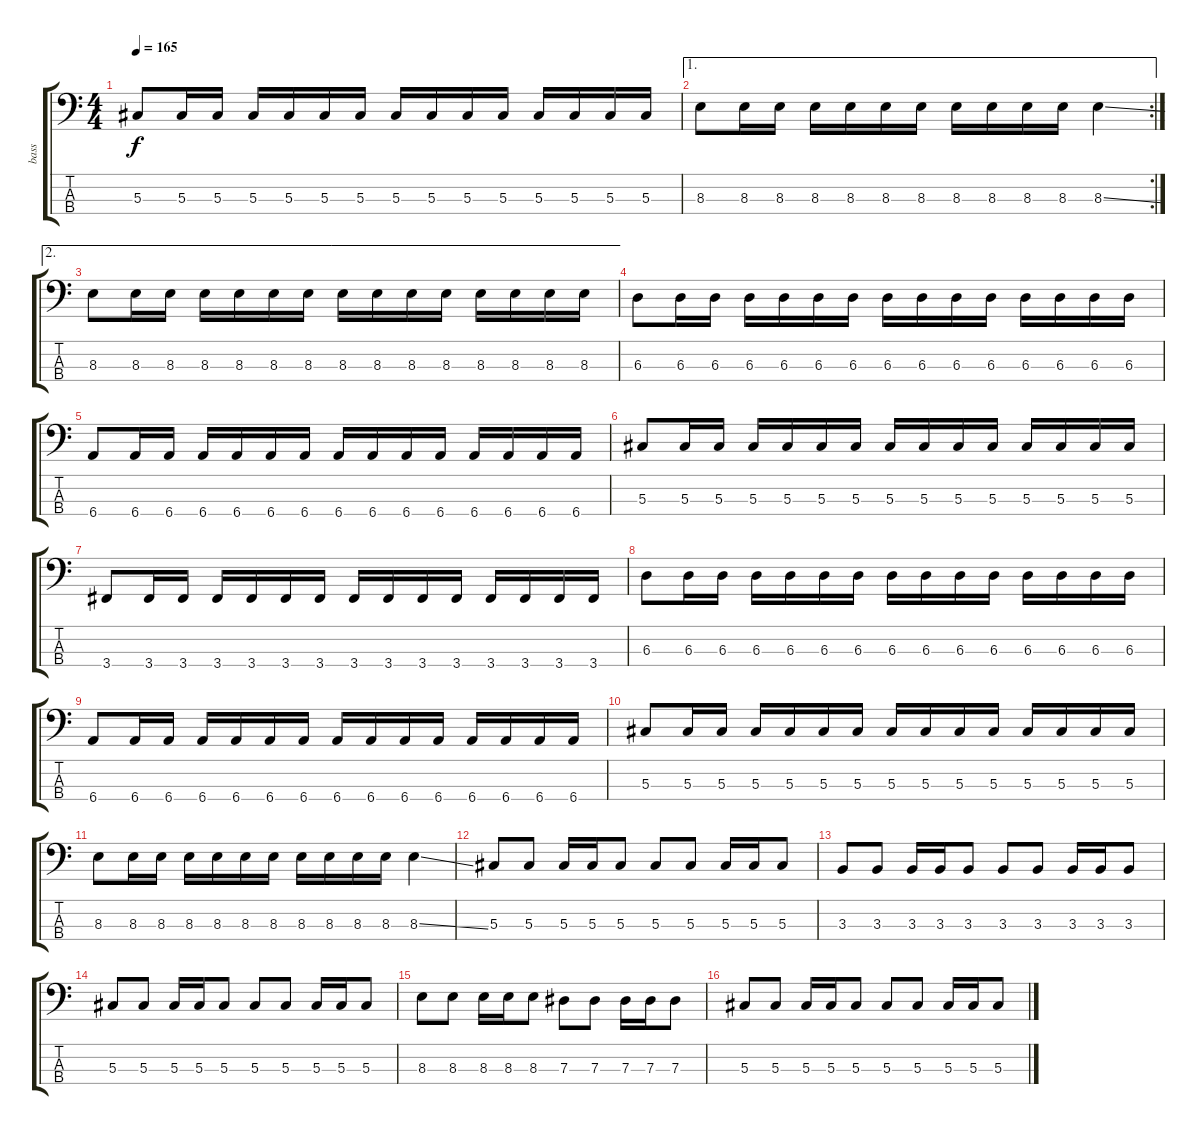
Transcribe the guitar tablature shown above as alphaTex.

\track ("bass" "bass") {instrument electricbassfinger}
\staff {score tabs}
\tuning (Gb2 Db2 Ab1 Eb1) {hide}
\ts (4 4)
\tempo 165
\clef f4
\ks c
5.3.8{dy f} 5.3.16 5.3.16 5.3.16 5.3.16 5.3.16 5.3.16 5.3.16 5.3.16 5.3.16 5.3.16 5.3.16 5.3.16 5.3.16 5.3.16 |
\ae 1
\rc 2
8.3.8 8.3.16 8.3.16 8.3.16 8.3.16 8.3.16 8.3.16 8.3.16 8.3.16 8.3.16 8.3.16 8.3{ss}.4 |
\ae 2
8.3.8 8.3.16 8.3.16 8.3.16 8.3.16 8.3.16 8.3.16 8.3.16 8.3.16 8.3.16 8.3.16 8.3.16 8.3.16 8.3.16 8.3.16 |
6.3.8 6.3.16 6.3.16 6.3.16 6.3.16 6.3.16 6.3.16 6.3.16 6.3.16 6.3.16 6.3.16 6.3.16 6.3.16 6.3.16 6.3.16 |
6.4.8 6.4.16 6.4.16 6.4.16 6.4.16 6.4.16 6.4.16 6.4.16 6.4.16 6.4.16 6.4.16 6.4.16 6.4.16 6.4.16 6.4.16 |
5.3.8 5.3.16 5.3.16 5.3.16 5.3.16 5.3.16 5.3.16 5.3.16 5.3.16 5.3.16 5.3.16 5.3.16 5.3.16 5.3.16 5.3.16 |
3.4.8 3.4.16 3.4.16 3.4.16 3.4.16 3.4.16 3.4.16 3.4.16 3.4.16 3.4.16 3.4.16 3.4.16 3.4.16 3.4.16 3.4.16 |
6.3.8 6.3.16 6.3.16 6.3.16 6.3.16 6.3.16 6.3.16 6.3.16 6.3.16 6.3.16 6.3.16 6.3.16 6.3.16 6.3.16 6.3.16 |
6.4.8 6.4.16 6.4.16 6.4.16 6.4.16 6.4.16 6.4.16 6.4.16 6.4.16 6.4.16 6.4.16 6.4.16 6.4.16 6.4.16 6.4.16 |
5.3.8 5.3.16 5.3.16 5.3.16 5.3.16 5.3.16 5.3.16 5.3.16 5.3.16 5.3.16 5.3.16 5.3.16 5.3.16 5.3.16 5.3.16 |
8.3.8 8.3.16 8.3.16 8.3.16 8.3.16 8.3.16 8.3.16 8.3.16 8.3.16 8.3.16 8.3.16 8.3{ss}.4 |
5.3.8 5.3.8 5.3.16 5.3.16 5.3.8 5.3.8 5.3.8 5.3.16 5.3.16 5.3.8 |
3.3.8 3.3.8 3.3.16 3.3.16 3.3.8 3.3.8 3.3.8 3.3.16 3.3.16 3.3.8 |
5.3.8 5.3.8 5.3.16 5.3.16 5.3.8 5.3.8 5.3.8 5.3.16 5.3.16 5.3.8 |
8.3.8 8.3.8 8.3.16 8.3.16 8.3.8 7.3.8 7.3.8 7.3.16 7.3.16 7.3.8 |
5.3.8 5.3.8 5.3.16 5.3.16 5.3.8 5.3.8 5.3.8 5.3.16 5.3.16 5.3.8
